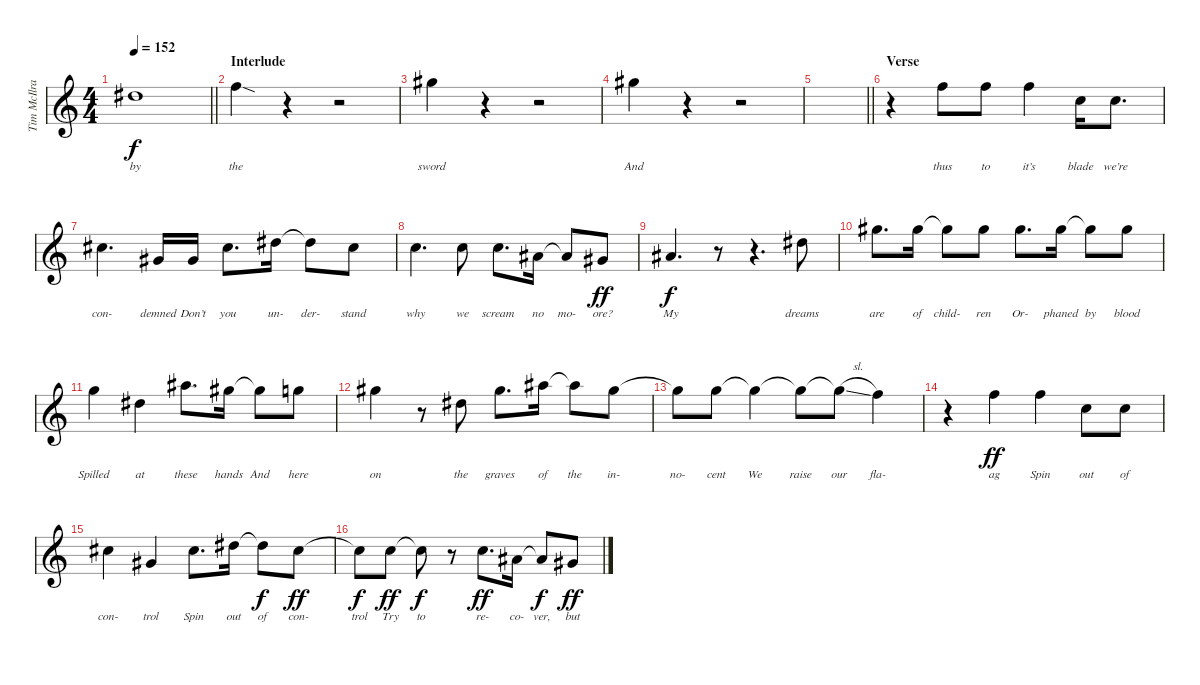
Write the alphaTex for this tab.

\track ("Tim McIlrath - Vocals" "Tim McIlra") {instrument distortionguitar}
\staff {score}
\tuning (E4 B3 G3 D3 A2 E2) {hide}
\ts (4 4)
\tempo 152
\clef g2
\barLineRight lightlight
\ks c
4.2.1{lyrics (0 "by") lyrics (1 "") lyrics (2 "") lyrics (3 "") lyrics (4 "") dy f} |
\section ("" "Interlude")
10.3{sod}.4{lyrics (0 "the") lyrics (1 "") lyrics (2 "") lyrics (3 "") lyrics (4 "")} r.4 r.2 |
13.3.4{lyrics (0 "sword") lyrics (1 "") lyrics (2 "") lyrics (3 "") lyrics (4 "")} r.4 r.2 |
13.3.4{lyrics (0 "And") lyrics (1 "") lyrics (2 "") lyrics (3 "") lyrics (4 "")} r.4 r.2 |
\barLineRight lightlight
|
\section ("" "Verse")
r.4 6.2.8{lyrics (0 "thus") lyrics (1 "") lyrics (2 "") lyrics (3 "") lyrics (4 "")} 6.2.8{lyrics (0 "to") lyrics (1 "") lyrics (2 "") lyrics (3 "") lyrics (4 "")} 6.2.4{lyrics (0 "it’s") lyrics (1 "") lyrics (2 "") lyrics (3 "") lyrics (4 "")} 1.2.16{lyrics (0 "blade") lyrics (1 "") lyrics (2 "") lyrics (3 "") lyrics (4 "")} 1.2.8{d lyrics (0 "we’re") lyrics (1 "") lyrics (2 "") lyrics (3 "") lyrics (4 "")} |
2.2.4{d lyrics (0 "con-") lyrics (1 "") lyrics (2 "") lyrics (3 "") lyrics (4 "")} 1.3.16{lyrics (0 "demned") lyrics (1 "") lyrics (2 "") lyrics (3 "") lyrics (4 "")} 1.3.16{lyrics (0 "Don’t") lyrics (1 "") lyrics (2 "") lyrics (3 "") lyrics (4 "")} 2.2.8{d lyrics (0 "you") lyrics (1 "") lyrics (2 "") lyrics (3 "") lyrics (4 "")} 4.2.16{lyrics (0 "un-") lyrics (1 "") lyrics (2 "") lyrics (3 "") lyrics (4 "")} 4.2{t}.8{lyrics (0 "der-") lyrics (1 "") lyrics (2 "") lyrics (3 "") lyrics (4 "")} 2.2.8{lyrics (0 "stand") lyrics (1 "") lyrics (2 "") lyrics (3 "") lyrics (4 "")} |
1.2.4{d lyrics (0 "why") lyrics (1 "") lyrics (2 "") lyrics (3 "") lyrics (4 "")} 1.2.8{lyrics (0 "we") lyrics (1 "") lyrics (2 "") lyrics (3 "") lyrics (4 "")} 1.2.8{d lyrics (0 "scream") lyrics (1 "") lyrics (2 "") lyrics (3 "") lyrics (4 "")} 3.3.16{lyrics (0 "no") lyrics (1 "") lyrics (2 "") lyrics (3 "") lyrics (4 "")} 3.3{t}.8{lyrics (0 "mo-") lyrics (1 "") lyrics (2 "") lyrics (3 "") lyrics (4 "")} 1.3.8{lyrics (0 "ore?") lyrics (1 "") lyrics (2 "") lyrics (3 "") lyrics (4 "") dy ff} |
3.3.4{d lyrics (0 "My") lyrics (1 "") lyrics (2 "") lyrics (3 "") lyrics (4 "") dy f} r.8 r.4{d} 4.2.8{lyrics (0 "dreams") lyrics (1 "") lyrics (2 "") lyrics (3 "") lyrics (4 "")} |
9.2.8{d lyrics (0 "are") lyrics (1 "") lyrics (2 "") lyrics (3 "") lyrics (4 "")} 9.2.16{lyrics (0 "of") lyrics (1 "") lyrics (2 "") lyrics (3 "") lyrics (4 "")} 9.2{t}.8{lyrics (0 "child-") lyrics (1 "") lyrics (2 "") lyrics (3 "") lyrics (4 "")} 9.2.8{lyrics (0 "ren") lyrics (1 "") lyrics (2 "") lyrics (3 "") lyrics (4 "")} 9.2.8{d lyrics (0 "Or-") lyrics (1 "") lyrics (2 "") lyrics (3 "") lyrics (4 "")} 9.2.16{lyrics (0 "phaned") lyrics (1 "") lyrics (2 "") lyrics (3 "") lyrics (4 "")} 9.2{t}.8{lyrics (0 "by") lyrics (1 "") lyrics (2 "") lyrics (3 "") lyrics (4 "")} 9.2.8{lyrics (0 "blood") lyrics (1 "") lyrics (2 "") lyrics (3 "") lyrics (4 "")} |
8.2.4{lyrics (0 "Spilled") lyrics (1 "") lyrics (2 "") lyrics (3 "") lyrics (4 "")} 4.2.4{lyrics (0 "at") lyrics (1 "") lyrics (2 "") lyrics (3 "") lyrics (4 "")} 11.2.8{d lyrics (0 "these") lyrics (1 "") lyrics (2 "") lyrics (3 "") lyrics (4 "")} 9.2.16{lyrics (0 "hands") lyrics (1 "") lyrics (2 "") lyrics (3 "") lyrics (4 "")} 9.2{t}.8{lyrics (0 "And") lyrics (1 "") lyrics (2 "") lyrics (3 "") lyrics (4 "")} 8.2.8{lyrics (0 "here") lyrics (1 "") lyrics (2 "") lyrics (3 "") lyrics (4 "")} |
9.2.4{lyrics (0 "on") lyrics (1 "") lyrics (2 "") lyrics (3 "") lyrics (4 "")} r.8 4.2.8{lyrics (0 "the") lyrics (1 "") lyrics (2 "") lyrics (3 "") lyrics (4 "")} 9.2.8{d lyrics (0 "graves") lyrics (1 "") lyrics (2 "") lyrics (3 "") lyrics (4 "")} 11.2.16{lyrics (0 "of") lyrics (1 "") lyrics (2 "") lyrics (3 "") lyrics (4 "")} 11.2{t}.8{lyrics (0 "the") lyrics (1 "") lyrics (2 "") lyrics (3 "") lyrics (4 "")} 9.2.8{lyrics (0 "in-") lyrics (1 "") lyrics (2 "") lyrics (3 "") lyrics (4 "")} |
9.2{t}.8{lyrics (0 "no-") lyrics (1 "") lyrics (2 "") lyrics (3 "") lyrics (4 "")} 8.2.8{lyrics (0 "cent") lyrics (1 "") lyrics (2 "") lyrics (3 "") lyrics (4 "")} 8.2{t}.4{lyrics (0 "We") lyrics (1 "") lyrics (2 "") lyrics (3 "") lyrics (4 "")} 8.2{t}.8{lyrics (0 "raise") lyrics (1 "") lyrics (2 "") lyrics (3 "") lyrics (4 "")} 8.2{sl t}.8{lyrics (0 "our") lyrics (1 "") lyrics (2 "") lyrics (3 "") lyrics (4 "")} 6.2.4{lyrics (0 "fla-") lyrics (1 "") lyrics (2 "") lyrics (3 "") lyrics (4 "")} |
r.4 6.2.4{lyrics (0 "ag") lyrics (1 "") lyrics (2 "") lyrics (3 "") lyrics (4 "") dy ff} 6.2.4{lyrics (0 "Spin") lyrics (1 "") lyrics (2 "") lyrics (3 "") lyrics (4 "")} 1.2.8{lyrics (0 "out") lyrics (1 "") lyrics (2 "") lyrics (3 "") lyrics (4 "")} 1.2.8{lyrics (0 "of") lyrics (1 "") lyrics (2 "") lyrics (3 "") lyrics (4 "")} |
2.2.4{lyrics (0 "con-") lyrics (1 "") lyrics (2 "") lyrics (3 "") lyrics (4 "")} 1.3.4{lyrics (0 "trol") lyrics (1 "") lyrics (2 "") lyrics (3 "") lyrics (4 "")} 2.2.8{d lyrics (0 "Spin") lyrics (1 "") lyrics (2 "") lyrics (3 "") lyrics (4 "")} 4.2.16{lyrics (0 "out") lyrics (1 "") lyrics (2 "") lyrics (3 "") lyrics (4 "")} 4.2{t}.8{lyrics (0 "of") lyrics (1 "") lyrics (2 "") lyrics (3 "") lyrics (4 "") dy f} 2.2.8{lyrics (0 "con-") lyrics (1 "") lyrics (2 "") lyrics (3 "") lyrics (4 "") dy ff} |
2.2{t}.8{lyrics (0 "trol") lyrics (1 "") lyrics (2 "") lyrics (3 "") lyrics (4 "") dy f} 1.2.8{lyrics (0 "Try") lyrics (1 "") lyrics (2 "") lyrics (3 "") lyrics (4 "") dy ff} 1.2{t}.8{lyrics (0 "to") lyrics (1 "") lyrics (2 "") lyrics (3 "") lyrics (4 "") dy f} r.8 1.2.8{d lyrics (0 "re-") lyrics (1 "") lyrics (2 "") lyrics (3 "") lyrics (4 "") dy ff} 3.3.16{lyrics (0 "co-") lyrics (1 "") lyrics (2 "") lyrics (3 "") lyrics (4 "")} 3.3{t}.8{lyrics (0 "ver,") lyrics (1 "") lyrics (2 "") lyrics (3 "") lyrics (4 "") dy f} 1.3.8{lyrics (0 "but") lyrics (1 "") lyrics (2 "") lyrics (3 "") lyrics (4 "") dy ff}
